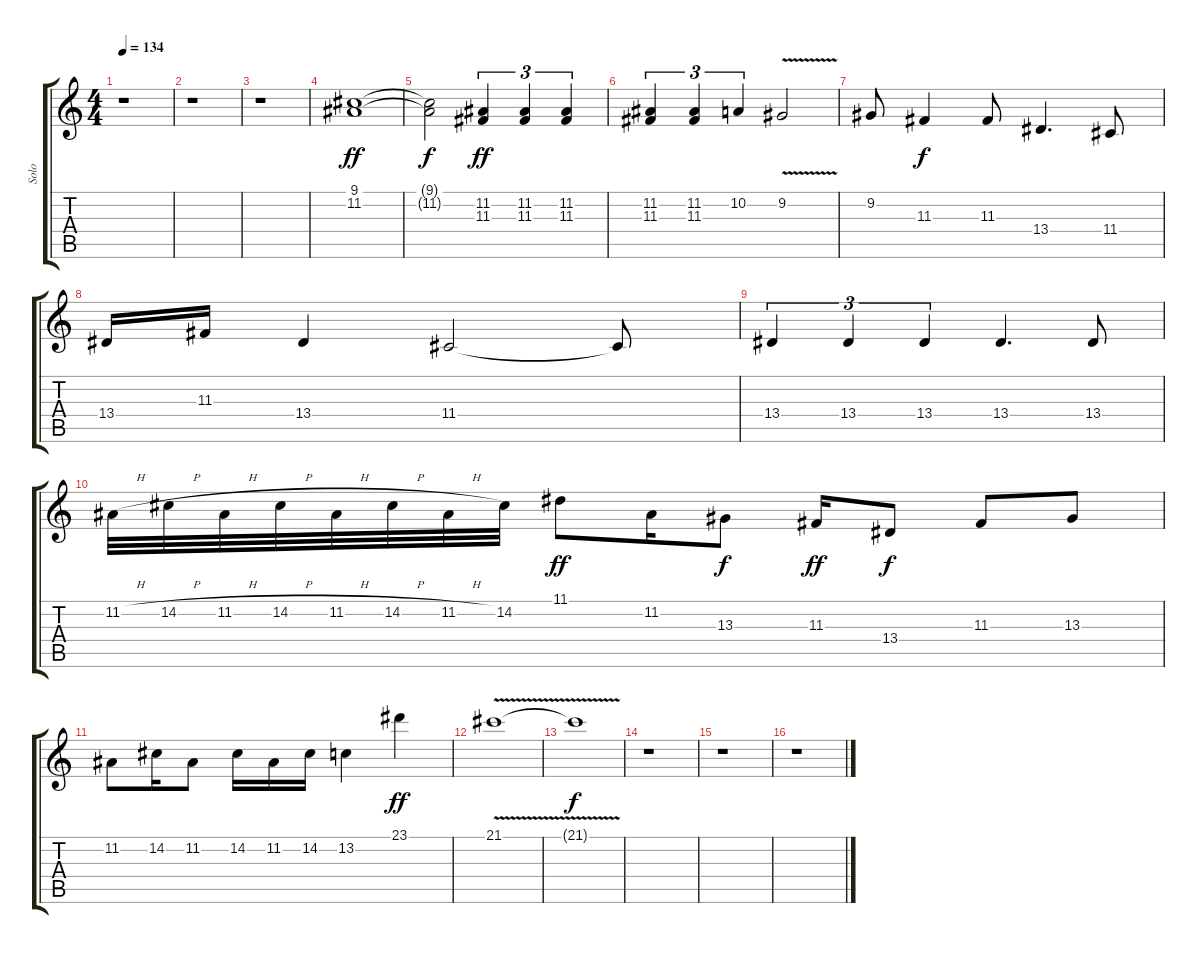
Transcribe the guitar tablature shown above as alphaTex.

\track ("Solo" "Solo") {instrument harmonica}
\staff {score tabs}
\tuning (E4 B3 G3 D3 A2 E2) {hide}
\ts (4 4)
\tempo 134
\clef g2
\ks c
r.1{dy ff} |
r.1 |
r.1 |
(9.1 11.2).1 |
(9.1{t} 11.2{t}).2{dy f} (11.2 11.3).4{tu (3 2) dy ff} (11.2 11.3).4{tu (3 2)} (11.2 11.3).4{tu (3 2)} |
(11.2 11.3).4{tu (3 2)} (11.2 11.3).4{tu (3 2)} 10.2.4{tu (3 2)} 9.2{v}.2 |
9.2.8 11.3.4{dy f} 11.3.8 13.4.4{d} 11.4.8 |
13.4.16 11.3.16 13.4.4 11.4.2 11.4{t}.8 |
13.4.4{tu (3 2)} 13.4.4{tu (3 2)} 13.4.4{tu (3 2)} 13.4.4{d} 13.4.8 |
11.2{h}.32 14.2{h}.32 11.2{h}.32 14.2{h}.32 11.2{h}.32 14.2{h}.32 11.2{h}.32 14.2.32 11.1.8{dy ff} 11.2.16 13.3.8{dy f} 11.3.16{dy ff} 13.4.8{dy f} 11.3.8 13.3.8 |
11.2.8 14.2.16 11.2.8 14.2.16 11.2.16 14.2.16 13.2.4 23.1.4{dy ff} |
21.1{v}.1 |
21.1{t}.1{dy f} |
r.1 |
r.1 |
r.1
